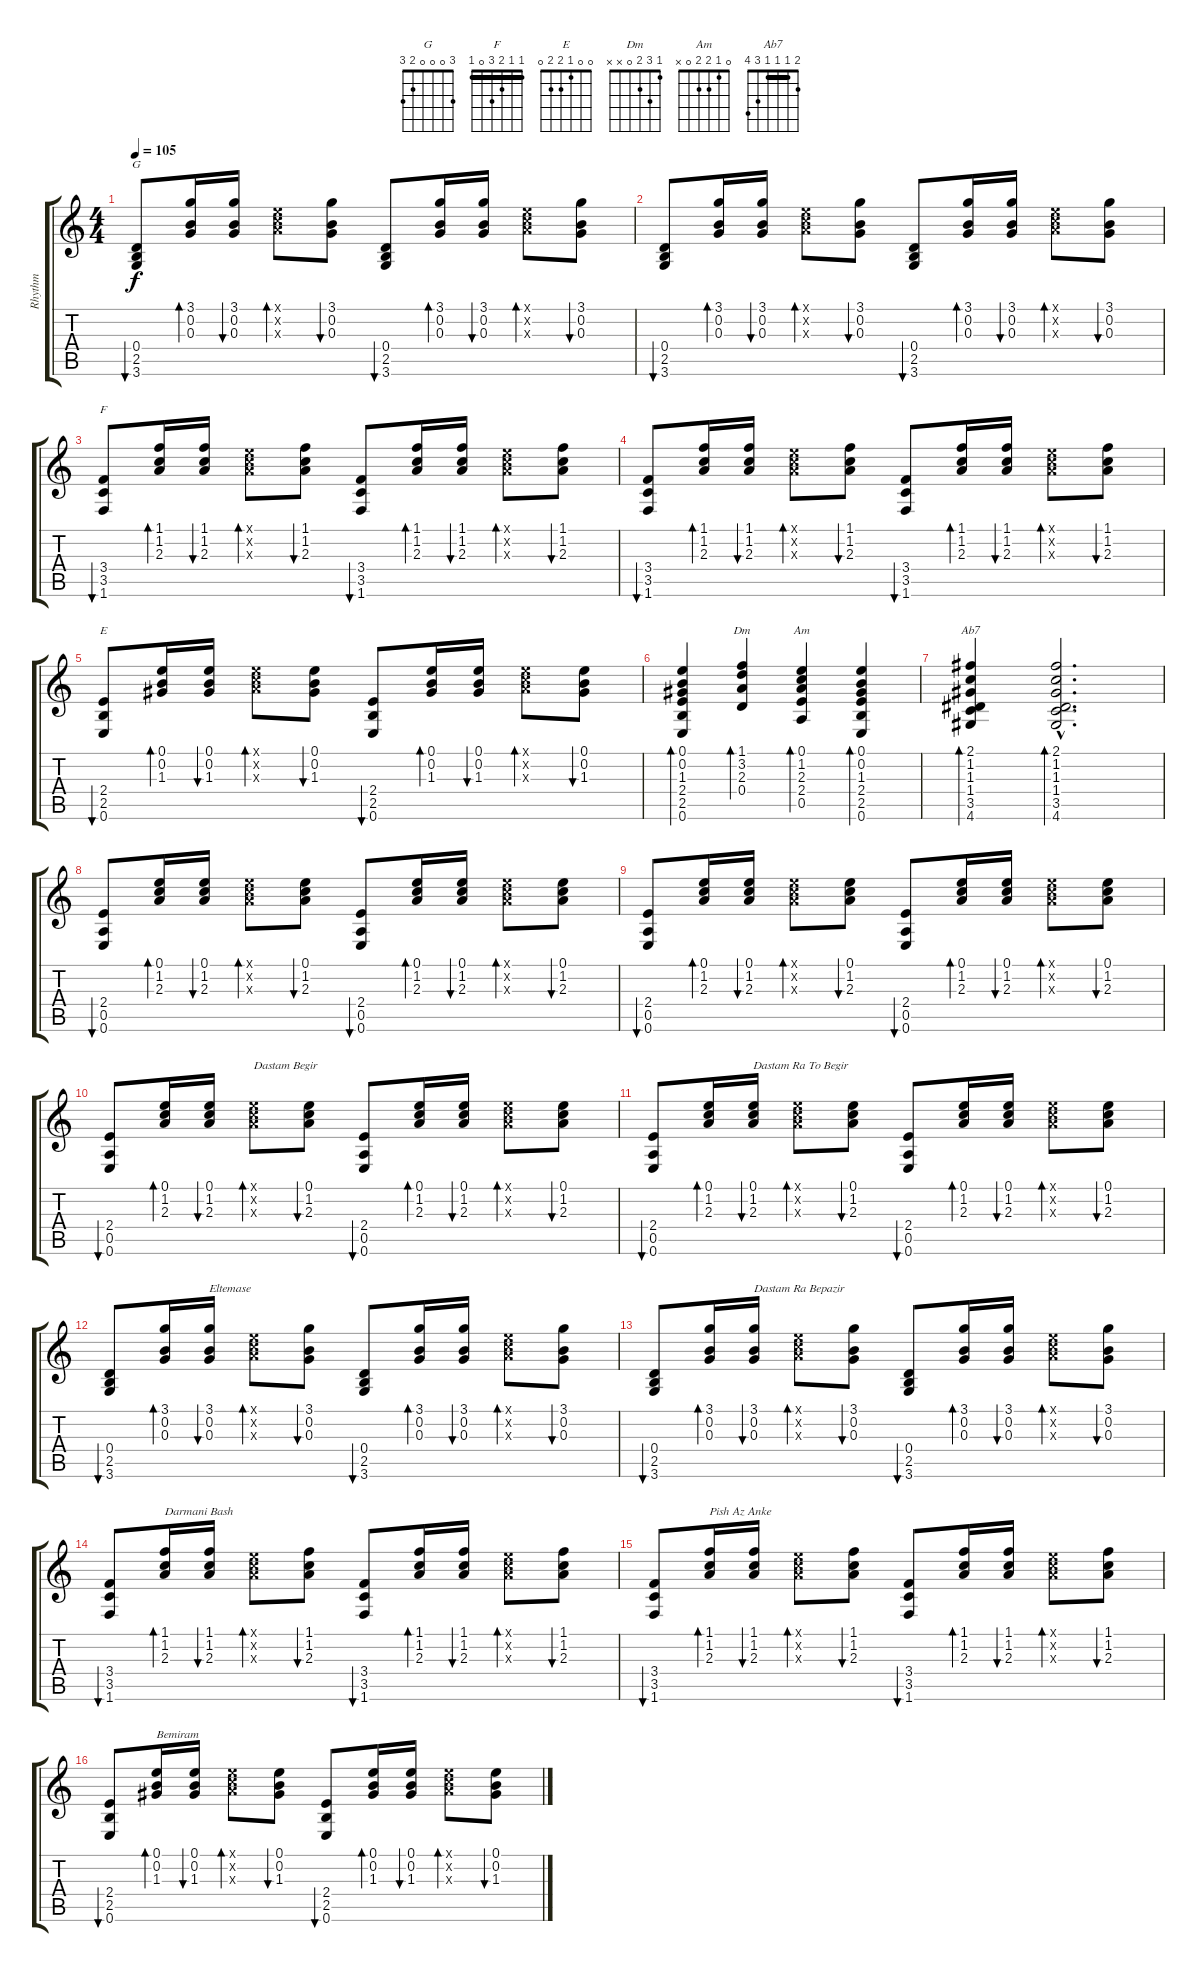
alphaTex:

\track ("Rhythm" "Rhythm") {instrument acousticguitarnylon}
\staff {score tabs}
\tuning (E4 B3 G3 D3 A2 E2) {hide}
\chord ("G" 3 0 0 0 2 3)
\chord ("F" 1 1 2 3 0 1) {barre 1}
\chord ("E" 0 0 1 2 2 0)
\chord ("Dm" 1 3 2 0 x x)
\chord ("Am" 0 1 2 2 0 x)
\chord ("Ab7" 2 1 1 1 3 4) {barre 1}
\ts (4 4)
\tempo 105
\clef g2
\ks aminor
(0.4 2.5 3.6).8{bu 60 ch "G" dy f} (3.1 0.2 0.3).16{bd 60} (3.1 0.2 0.3).16{bu 60} (0.1{x} 1.2{x} 2.3{x}).8{bd 60} (3.1 0.2 0.3).8{bu 60} (0.4 2.5 3.6).8{bu 60} (3.1 0.2 0.3).16{bd 60} (3.1 0.2 0.3).16{bu 60} (0.1{x} 1.2{x} 2.3{x}).8{bd 60} (3.1 0.2 0.3).8{bu 60} |
(0.4 2.5 3.6).8{bu 60} (3.1 0.2 0.3).16{bd 60} (3.1 0.2 0.3).16{bu 60} (0.1{x} 1.2{x} 2.3{x}).8{bd 60} (3.1 0.2 0.3).8{bu 60} (0.4 2.5 3.6).8{bu 60} (3.1 0.2 0.3).16{bd 60} (3.1 0.2 0.3).16{bu 60} (0.1{x} 1.2{x} 2.3{x}).8{bd 60} (3.1 0.2 0.3).8{bu 60} |
(3.4 3.5 1.6).8{bu 60 ch "F"} (1.1 1.2 2.3).16{bd 60} (1.1 1.2 2.3).16{bu 60} (0.1{x} 1.2{x} 2.3{x}).8{bd 60} (1.1 1.2 2.3).8{bu 60} (3.4 3.5 1.6).8{bu 60} (1.1 1.2 2.3).16{bd 60} (1.1 1.2 2.3).16{bu 60} (0.1{x} 1.2{x} 2.3{x}).8{bd 60} (1.1 1.2 2.3).8{bu 60} |
(3.4 3.5 1.6).8{bu 60} (1.1 1.2 2.3).16{bd 60} (1.1 1.2 2.3).16{bu 60} (0.1{x} 1.2{x} 2.3{x}).8{bd 60} (1.1 1.2 2.3).8{bu 60} (3.4 3.5 1.6).8{bu 60} (1.1 1.2 2.3).16{bd 60} (1.1 1.2 2.3).16{bu 60} (0.1{x} 1.2{x} 2.3{x}).8{bd 60} (1.1 1.2 2.3).8{bu 60} |
(2.4 2.5 0.6).8{bu 60 ch "E"} (0.1 0.2 1.3).16{bd 60} (0.1 0.2 1.3).16{bu 60} (0.1{x} 1.2{x} 2.3{x}).8{bd 60} (0.1 0.2 1.3).8{bu 60} (2.4 2.5 0.6).8{bu 60} (0.1 0.2 1.3).16{bd 60} (0.1 0.2 1.3).16{bu 60} (0.1{x} 1.2{x} 2.3{x}).8{bd 60} (0.1 0.2 1.3).8{bu 60} |
(0.1 0.2 1.3 2.4 2.5 0.6).4{bd 120} (1.1 3.2 2.3 0.4).4{bd 120 ch "Dm"} (0.1 1.2 2.3 2.4 0.5).4{bd 120 ch "Am"} (0.1 0.2 1.3 2.4 2.5 0.6).4{bd 120} |
(2.1 1.2 1.3 1.4 3.5 4.6).4{bd 120 ch "Ab7"} (2.1{hac} 1.2{hac} 1.3{hac} 1.4{hac} 3.5{hac} 4.6{hac}).2{d bd 120} |
(2.4 0.5 0.6).8{bu 60} (0.1 1.2 2.3).16{bd 60} (0.1 1.2 2.3).16{bu 60} (0.1{x} 1.2{x} 2.3{x}).8{bd 60} (0.1 1.2 2.3).8{bu 60} (2.4 0.5 0.6).8{bu 60} (0.1 1.2 2.3).16{bd 60} (0.1 1.2 2.3).16{bu 60} (0.1{x} 1.2{x} 2.3{x}).8{bd 60} (0.1 1.2 2.3).8{bu 60} |
(2.4 0.5 0.6).8{bu 60} (0.1 1.2 2.3).16{bd 60} (0.1 1.2 2.3).16{bu 60} (0.1{x} 1.2{x} 2.3{x}).8{bd 60} (0.1 1.2 2.3).8{bu 60} (2.4 0.5 0.6).8{bu 60} (0.1 1.2 2.3).16{bd 60} (0.1 1.2 2.3).16{bu 60} (0.1{x} 1.2{x} 2.3{x}).8{bd 60} (0.1 1.2 2.3).8{bu 60} |
(2.4 0.5 0.6).8{bu 60} (0.1 1.2 2.3).16{bd 60} (0.1 1.2 2.3).16{bu 60} (0.1{x} 1.2{x} 2.3{x}).8{bd 60 txt "Dastam Begir"} (0.1 1.2 2.3).8{bu 60} (2.4 0.5 0.6).8{bu 60} (0.1 1.2 2.3).16{bd 60} (0.1 1.2 2.3).16{bu 60} (0.1{x} 1.2{x} 2.3{x}).8{bd 60} (0.1 1.2 2.3).8{bu 60} |
(2.4 0.5 0.6).8{bu 60} (0.1 1.2 2.3).16{bd 60} (0.1 1.2 2.3).16{bu 60 txt "Dastam Ra To Begir"} (0.1{x} 1.2{x} 2.3{x}).8{bd 60} (0.1 1.2 2.3).8{bu 60} (2.4 0.5 0.6).8{bu 60} (0.1 1.2 2.3).16{bd 60} (0.1 1.2 2.3).16{bu 60} (0.1{x} 1.2{x} 2.3{x}).8{bd 60} (0.1 1.2 2.3).8{bu 60} |
(0.4 2.5 3.6).8{bu 60} (3.1 0.2 0.3).16{bd 60} (3.1 0.2 0.3).16{bu 60 txt "Eltemase "} (0.1{x} 1.2{x} 2.3{x}).8{bd 60} (3.1 0.2 0.3).8{bu 60} (0.4 2.5 3.6).8{bu 60} (3.1 0.2 0.3).16{bd 60} (3.1 0.2 0.3).16{bu 60} (0.1{x} 1.2{x} 2.3{x}).8{bd 60} (3.1 0.2 0.3).8{bu 60} |
(0.4 2.5 3.6).8{bu 60} (3.1 0.2 0.3).16{bd 60} (3.1 0.2 0.3).16{bu 60 txt "Dastam Ra Bepazir"} (0.1{x} 1.2{x} 2.3{x}).8{bd 60} (3.1 0.2 0.3).8{bu 60} (0.4 2.5 3.6).8{bu 60} (3.1 0.2 0.3).16{bd 60} (3.1 0.2 0.3).16{bu 60} (0.1{x} 1.2{x} 2.3{x}).8{bd 60} (3.1 0.2 0.3).8{bu 60} |
(3.4 3.5 1.6).8{bu 60} (1.1 1.2 2.3).16{bd 60 txt "Darmani Bash "} (1.1 1.2 2.3).16{bu 60} (0.1{x} 1.2{x} 2.3{x}).8{bd 60} (1.1 1.2 2.3).8{bu 60} (3.4 3.5 1.6).8{bu 60} (1.1 1.2 2.3).16{bd 60} (1.1 1.2 2.3).16{bu 60} (0.1{x} 1.2{x} 2.3{x}).8{bd 60} (1.1 1.2 2.3).8{bu 60} |
(3.4 3.5 1.6).8{bu 60} (1.1 1.2 2.3).16{bd 60 txt "Pish Az Anke"} (1.1 1.2 2.3).16{bu 60} (0.1{x} 1.2{x} 2.3{x}).8{bd 60} (1.1 1.2 2.3).8{bu 60} (3.4 3.5 1.6).8{bu 60} (1.1 1.2 2.3).16{bd 60} (1.1 1.2 2.3).16{bu 60} (0.1{x} 1.2{x} 2.3{x}).8{bd 60} (1.1 1.2 2.3).8{bu 60} |
(2.4 2.5 0.6).8{bu 60} (0.1 0.2 1.3).16{bd 60 txt "Bemiram"} (0.1 0.2 1.3).16{bu 60} (0.1{x} 1.2{x} 2.3{x}).8{bd 60} (0.1 0.2 1.3).8{bu 60} (2.4 2.5 0.6).8{bu 60} (0.1 0.2 1.3).16{bd 60} (0.1 0.2 1.3).16{bu 60} (0.1{x} 1.2{x} 2.3{x}).8{bd 60} (0.1 0.2 1.3).8{bu 60}
